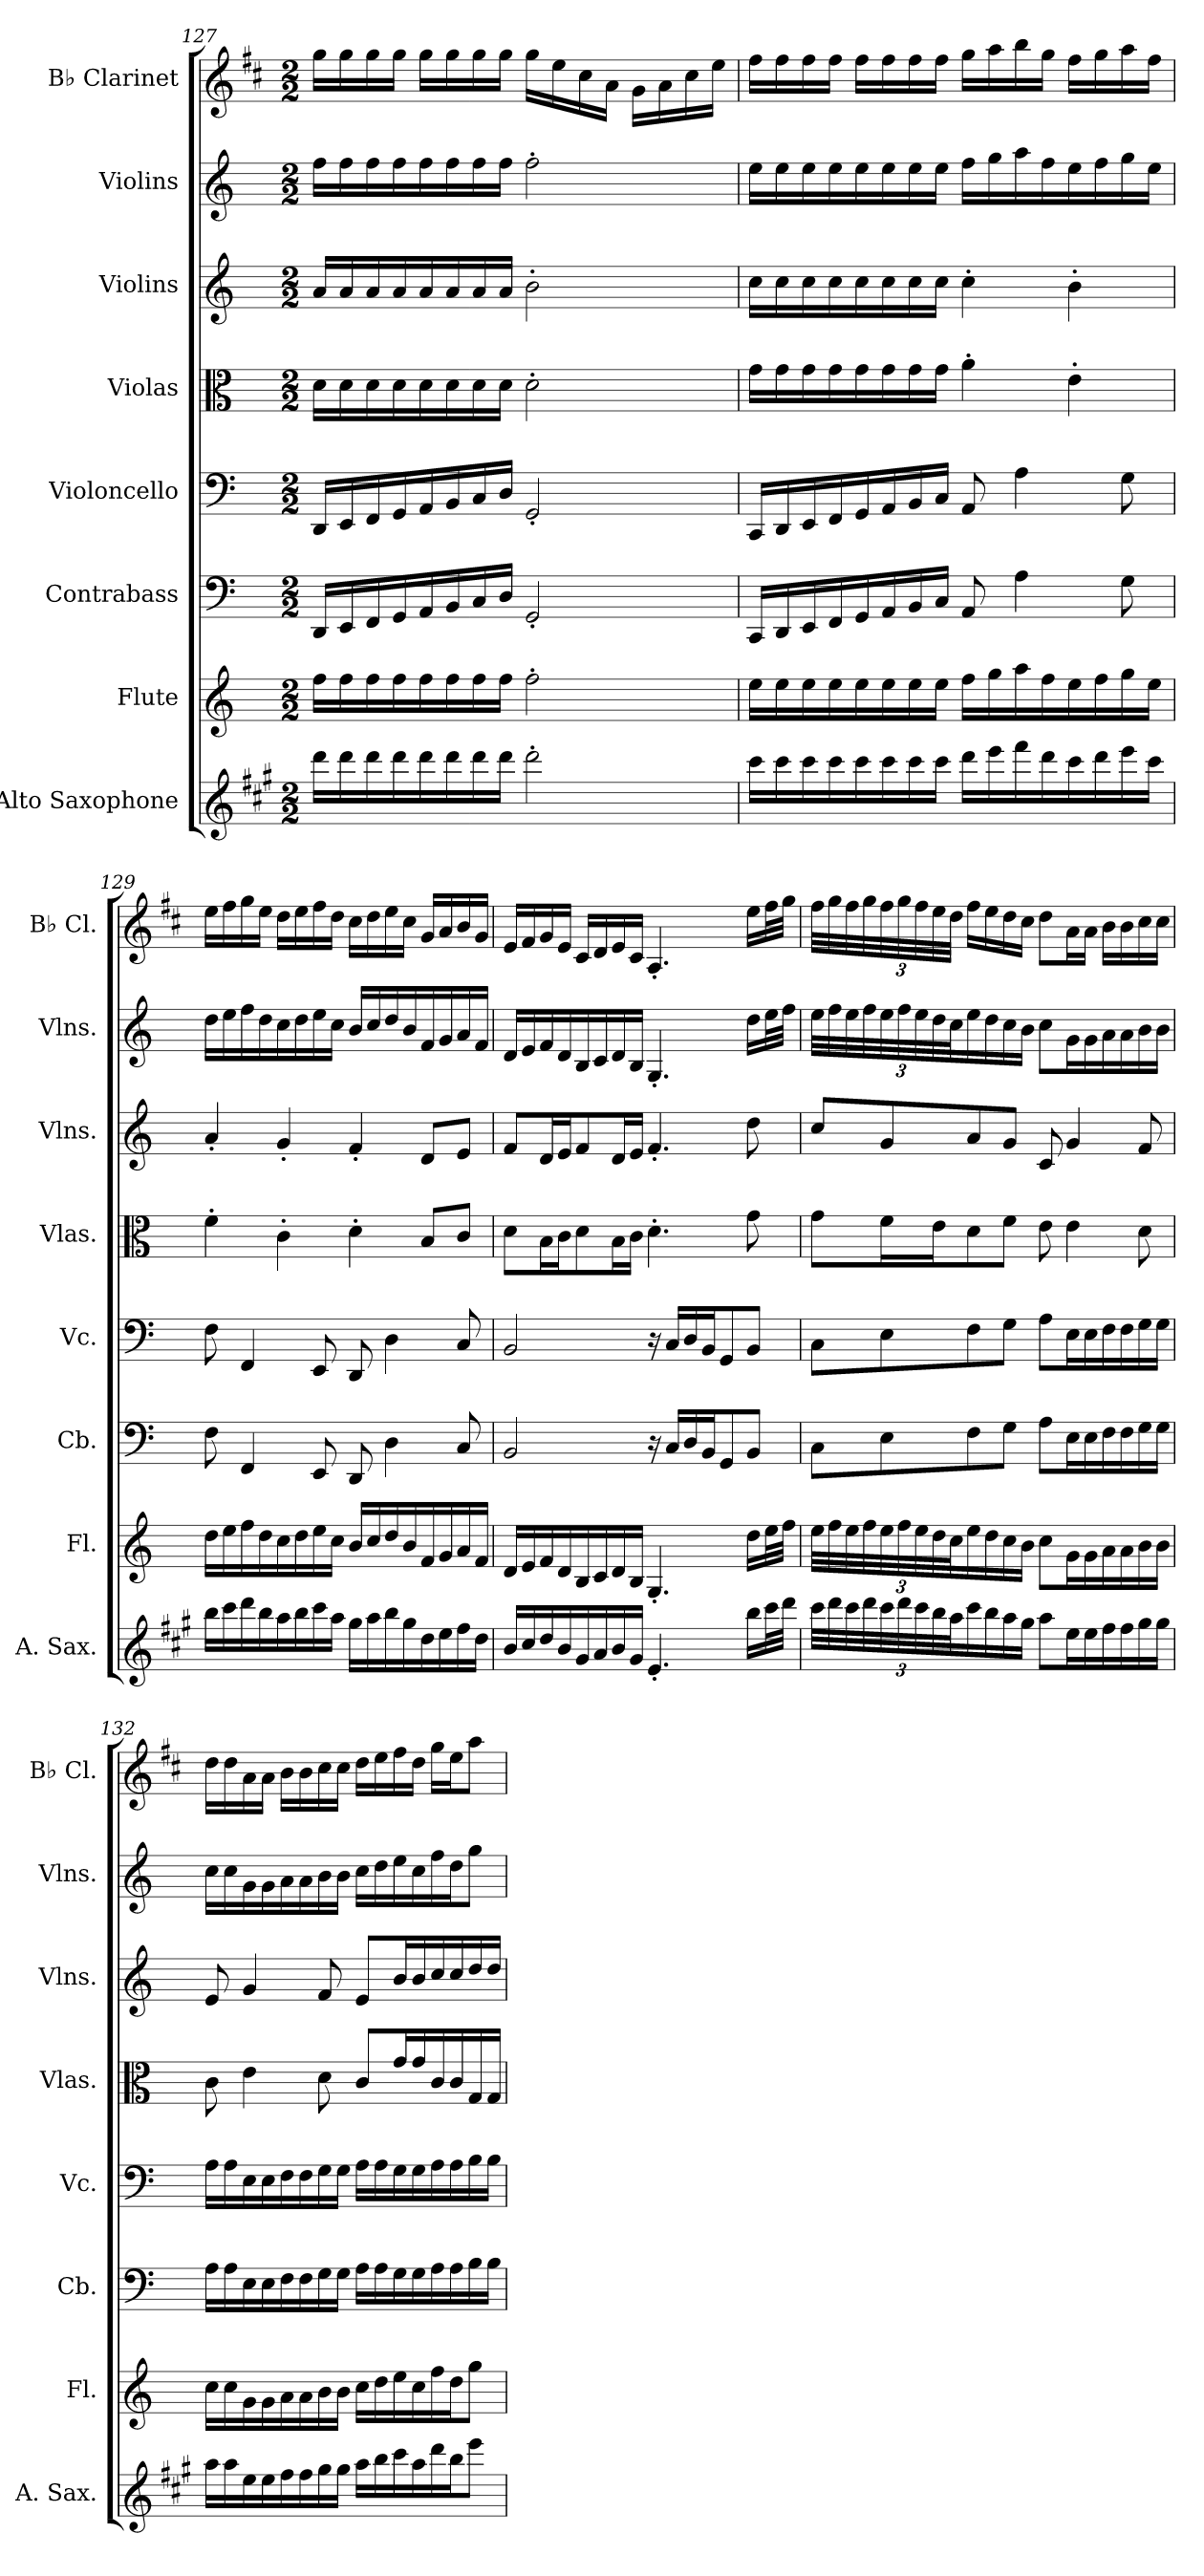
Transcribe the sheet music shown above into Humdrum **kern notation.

**kern	**kern	**kern	**kern	**kern	**kern	**kern	**kern
*part8	*part7	*part6	*part5	*part4	*part3	*part2	*part1
*staff8	*staff7	*staff6	*staff5	*staff4	*staff3	*staff2	*staff1
*I"Alto Saxophone	*I"Flute	*I"Contrabass	*I"Violoncello	*I"Violas	*I"Violins	*I"Violins	*I"B♭ Clarinet
*I'A. Sax.	*I'Fl.	*I'Cb.	*I'Vc.	*I'Vlas.	*I'Vlns.	*I'Vlns.	*I'B♭ Cl.
*clefG2	*clefG2	*clefF4	*clefF4	*clefC3	*clefG2	*clefG2	*clefG2
*ITrd5c9	*	*ITrd7c12	*	*	*	*	*ITrd1c2
*k[]	*k[]	*k[]	*k[]	*k[]	*k[]	*k[]	*k[]
*M2/2	*M2/2	*M2/2	*M2/2	*M2/2	*M2/2	*M2/2	*M2/2
=127	=127	=127	=127	=127	=127	=127	=127
16ff\LL	16ff\LL	16DDD/LL	16DD/LL	16d\LL	16a/LL	16ff\LL	16ff\LL
16ff\	16ff\	16EEE/	16EE/	16d\	16a/	16ff\	16ff\
16ff\	16ff\	16FFF/	16FF/	16d\	16a/	16ff\	16ff\
16ff\	16ff\	16GGG/	16GG/	16d\	16a/	16ff\	16ff\JJ
16ff\	16ff\	16AAA/	16AA/	16d\	16a/	16ff\	16ff\LL
16ff\	16ff\	16BBB/	16BB/	16d\	16a/	16ff\	16ff\
16ff\	16ff\	16CC/	16C/	16d\	16a/	16ff\	16ff\
16ff\JJ	16ff\JJ	16DD/JJ	16D/JJ	16d\JJ	16a/JJ	16ff\JJ	16ff\JJ
2ff'\	2ff'\	2GGG'/	2GG'/	2d'\	2b'\	2ff'\	16ff\LL
.	.	.	.	.	.	.	16dd\
.	.	.	.	.	.	.	16b\
.	.	.	.	.	.	.	16g\JJ
.	.	.	.	.	.	.	16f\LL
.	.	.	.	.	.	.	16g\
.	.	.	.	.	.	.	16b\
.	.	.	.	.	.	.	16dd\JJ
!!LO:PB:g=z
=128	=128	=128	=128	=128	=128	=128	=128
16ee\LL	16ee\LL	16CCC/LL	16CC/LL	16g\LL	16cc\LL	16ee\LL	16ee\LL
16ee\	16ee\	16DDD/	16DD/	16g\	16cc\	16ee\	16ee\
16ee\	16ee\	16EEE/	16EE/	16g\	16cc\	16ee\	16ee\
16ee\	16ee\	16FFF/	16FF/	16g\	16cc\	16ee\	16ee\JJ
16ee\	16ee\	16GGG/	16GG/	16g\	16cc\	16ee\	16ee\LL
16ee\	16ee\	16AAA/	16AA/	16g\	16cc\	16ee\	16ee\
16ee\	16ee\	16BBB/	16BB/	16g\	16cc\	16ee\	16ee\
16ee\JJ	16ee\JJ	16CC/JJ	16C/JJ	16g\JJ	16cc\JJ	16ee\JJ	16ee\JJ
16ff\LL	16ff\LL	8AAA/	8AA/	4a'\	4cc'\	16ff\LL	16ff\LL
16gg\	16gg\	.	.	.	.	16gg\	16gg\
16aa\	16aa\	4AA\	4A\	.	.	16aa\	16aa\
16ff\	16ff\	.	.	.	.	16ff\	16ff\JJ
16ee\	16ee\	.	.	4e'\	4b'\	16ee\	16ee\LL
16ff\	16ff\	.	.	.	.	16ff\	16ff\
16gg\	16gg\	8GG\	8G\	.	.	16gg\	16gg\
16ee\JJ	16ee\JJ	.	.	.	.	16ee\JJ	16ee\JJ
=129	=129	=129	=129	=129	=129	=129	=129
16dd\LL	16dd\LL	8FF\	8F\	4f'\	4a'/	16dd\LL	16dd\LL
16ee\	16ee\	.	.	.	.	16ee\	16ee\
16ff\	16ff\	4FFF/	4FF/	.	.	16ff\	16ff\
16dd\	16dd\	.	.	.	.	16dd\	16dd\JJ
16cc\	16cc\	.	.	4c'\	4g'/	16cc\	16cc\LL
16dd\	16dd\	.	.	.	.	16dd\	16dd\
16ee\	16ee\	8EEE/	8EE/	.	.	16ee\	16ee\
16cc\JJ	16cc\JJ	.	.	.	.	16cc\JJ	16cc\JJ
16b\LL	16b/LL	8DDD/	8DD/	4d'\	4f'/	16b/LL	16b\LL
16cc\	16cc/	.	.	.	.	16cc/	16cc\
16dd\	16dd/	4DD\	4D\	.	.	16dd/	16dd\
16b\	16b/	.	.	.	.	16b/	16b\JJ
16f\	16f/	.	.	8B/L	8d/L	16f/	16f/LL
16g\	16g/	.	.	.	.	16g/	16g/
16a\	16a/	8CC/	8C/	8c/J	8e/J	16a/	16a/
16f\JJ	16f/JJ	.	.	.	.	16f/JJ	16f/JJ
!!LO:LB:g=z
=130	=130	=130	=130	=130	=130	=130	=130
16d/LL	16d/LL	2BBB/	2BB/	8d\L	8f/L	16d/LL	16d/LL
16e/	16e/	.	.	.	.	16e/	16e/
16f/	16f/	.	.	16B\L	16d/L	16f/	16f/
16d/	16d/	.	.	16c\J	16e/J	16d/	16d/JJ
16B/	16B/	.	.	8d\	8f/	16B/	16B/LL
16c/	16c/	.	.	.	.	16c/	16c/
16d/	16d/	.	.	16B\L	16d/L	16d/	16d/
16B/JJ	16B/JJ	.	.	16c\JJ	16e/JJ	16B/JJ	16B/JJ
4.G'/	4.G'/	16r	16r	4.d'\	4.f'/	4.G'/	4.G'/
.	.	16CC/LL	16C/LL	.	.	.	.
.	.	16DD/	16D/	.	.	.	.
.	.	16BBB/J	16BB/J	.	.	.	.
.	.	8GGG/	8GG/	.	.	.	.
16dd\LL	16dd\LL	8BBB/J	8BB/J	8g\	8dd\	16dd\LL	16dd\LL
32ee\L	32ee\L	.	.	.	.	32ee\L	32ee\L
32ff\JJJ	32ff\JJJ	.	.	.	.	32ff\JJJ	32ff\JJJ
=131	=131	=131	=131	=131	=131	=131	=131
32ee\LLL	32ee\LLL	8CC\L	8C\L	8g\L	8cc/L	32ee\LLL	32ee\LLL
32ff\	32ff\	.	.	.	.	32ff\	32ff\
32ee\	32ee\	.	.	.	.	32ee\	32ee\
32ff\	32ff\	.	.	.	.	32ff\	32ff\
*Xbrackettup	*Xbrackettup	*	*	*	*	*Xbrackettup	*Xbrackettup
48ee\	48ee\	8EE\	8E\	16f\L	8g/	48ee\	48ee\
48ff\	48ff\	.	.	.	.	48ff\	48ff\
48ee\	48ee\	.	.	.	.	48ee\	48ee\
32dd\	32dd\	.	.	16e\J	.	32dd\	32dd\
32cc\J	32cc\J	.	.	.	.	32cc\J	32cc\JJJ
16ee\	16ee\	8FF\	8F\	8d\	8a/	16ee\	16ee\LL
16dd\	16dd\	.	.	.	.	16dd\	16dd\
16cc\	16cc\	8GG\J	8G\J	8f\J	8g/J	16cc\	16cc\
16b\JJ	16b\JJ	.	.	.	.	16b\JJ	16b\JJ
8cc\L	8cc\L	8AA\L	8A\L	8e\	8c/	8cc\L	8cc\L
16g\L	16g\L	16EE\L	16E\L	4e\	4g/	16g\L	16g\L
16g\	16g\	16EE\	16E\	.	.	16g\	16g\JJ
16a\	16a\	16FF\	16F\	.	.	16a\	16a\LL
16a\	16a\	16FF\	16F\	.	.	16a\	16a\
16b\	16b\	16GG\	16G\	8d\	8f/	16b\	16b\
16b\JJ	16b\JJ	16GG\JJ	16G\JJ	.	.	16b\JJ	16b\JJ
!!LO:LB:g=z
=132	=132	=132	=132	=132	=132	=132	=132
16cc\LL	16cc\LL	16AA\LL	16A\LL	8c\	8e/	16cc\LL	16cc\LL
16cc\	16cc\	16AA\	16A\	.	.	16cc\	16cc\
16g\	16g\	16EE\	16E\	4e\	4g/	16g\	16g\
16g\	16g\	16EE\	16E\	.	.	16g\	16g\JJ
16a\	16a\	16FF\	16F\	.	.	16a\	16a\LL
16a\	16a\	16FF\	16F\	.	.	16a\	16a\
16b\	16b\	16GG\	16G\	8d\	8f/	16b\	16b\
16b\JJ	16b\JJ	16GG\JJ	16G\JJ	.	.	16b\JJ	16b\JJ
16cc\LL	16cc\LL	16AA\LL	16A\LL	8c/L	8e/L	16cc\LL	16cc\LL
16dd\	16dd\	16AA\	16A\	.	.	16dd\	16dd\
16ee\	16ee\	16GG\	16G\	16g/L	16b/L	16ee\	16ee\
16cc\	16cc\	16GG\	16G\	16g/	16b/	16cc\	16cc\JJ
16ff\	16ff\	16AA\	16A\	16c/	16cc/	16ff\	16ff\LL
16dd\J	16dd\J	16AA\	16A\	16c/	16cc/	16dd\J	16dd\J
8gg\J	8gg\J	16BB\	16B\	16G/	16dd/	8gg\J	8gg\J
.	.	16BB\JJ	16B\JJ	16G/JJ	16dd/JJ	.	.
=	=	=	=	=	=	=	=
*-	*-	*-	*-	*-	*-	*-	*-
